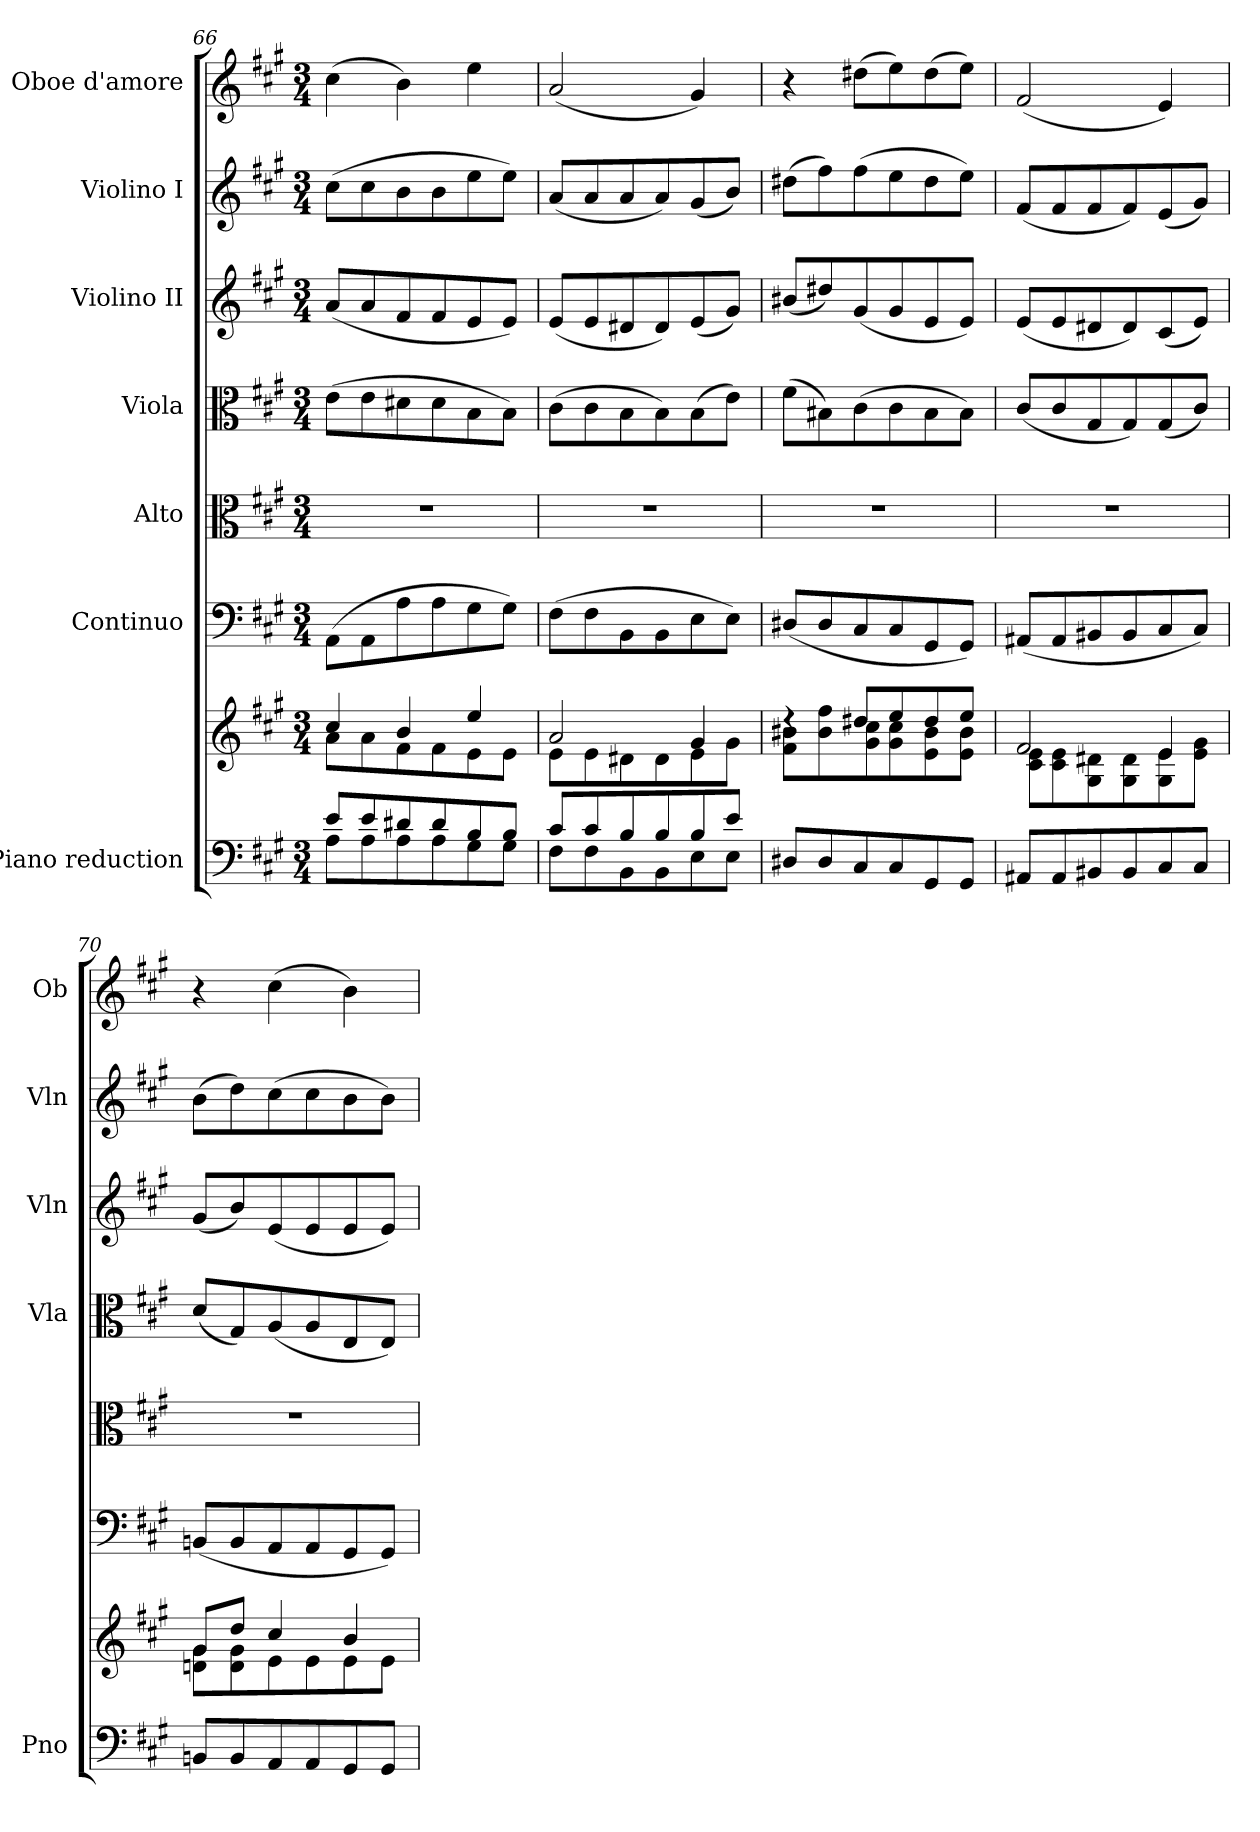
**kern	**kern	**kern	**kern	**kern	**kern	**kern	**kern
*part7	*part7	*part6	*part5	*part4	*part3	*part2	*part1
*staff8	*staff7	*staff6	*staff5	*staff4	*staff3	*staff2	*staff1
*I"Piano reduction	*	*I"Continuo	*I"Alto	*I"Viola	*I"Violino II	*I"Violino I	*I"Oboe d'amore
*I'Pno	*	*	*	*I'Vla	*I'Vln	*I'Vln	*I'Ob
*clefF4	*clefG2	*clefF4	*clefC3	*clefC3	*clefG2	*clefG2	*clefG2
*k[f#c#g#]	*k[f#c#g#]	*k[f#c#g#]	*k[f#c#g#]	*k[f#c#g#]	*k[f#c#g#]	*k[f#c#g#]	*k[f#c#g#]
*M3/4	*M3/4	*M3/4	*M3/4	*M3/4	*M3/4	*M3/4	*M3/4
=66	=66	=66	=66	=66	=66	=66	=66
*^	*^	*	*	*	*	*	*
8e/L	8A\L	4cc#/	8a\L	(>8AA\L	2.r	(>8e\L	(<8a/L	(>8cc#\L	(>4cc#\
8e/	8A\	.	8a\	8AA\	.	8e\	8a/	8cc#\	.
8d#X/	8A\	4b/	8f#\	8A\	.	8d#X\	8f#/	8b\	4b\)
8d#/	8A\	.	8f#\	8A\	.	8d#\	8f#/	8b\	.
8B/	8G#\	4ee/	8e\	8G#\	.	8B\	8e/	8ee\	4ee\
8B/J	8G#\J	.	8e\J	8G#\J)	.	8B\J)	8e/J)	8ee\J)	.
=67	=67	=67	=67	=67	=67	=67	=67	=67	=67
8c#/L	8F#\L	2a/	8e\L	(>8F#\L	2.r	(>8c#\L	(<8e/L	(<8a/L	(<2a/
8c#/	8F#\	.	8e\	8F#\	.	8c#\	8e/	8a/	.
8B/	8BB\	.	8d#X\	8BB\	.	8B\	8d#X/	8a/	.
8B/	8BB\	.	8d#\	8BB\	.	8B\)	8d#/)	8a/)	.
8B/	8E\	4g#/	8e\	8E\	.	(>8B\	(<8e/	(<8g#/	4g#/)
8e/J	8E\J	.	8g#\J	8E\J)	.	8e\J)	8g#/J)	8b/J)	.
*v	*v	*	*	*	*	*	*	*	*
=68	=68	=68	=68	=68	=68	=68	=68	=68
8D#X/L	4rdd	8f#\ 8b#X\L	(<8D#X/L	2.r	(>8f#\L	(<8b#X/L	(>8dd#X\L	4r
8D#/	.	8b#\ 8ff#\	8D#/	.	8B#X\)	8dd#X/)	8ff#\)	.
8C#/	8dd#X/L	8g#\ 8cc#\	8C#/	.	(>8c#\	(<8g#/	(>8ff#\	(>8dd#X\L
8C#/	8ee/	8g#\ 8cc#\	8C#/	.	8c#\	8g#/	8ee\	8ee\)
8GG#/	8dd#/	8e\ 8b#\	8GG#/	.	8B#\	8e/	8dd#\	(>8dd#\
8GG#/J	8ee/J	8e\ 8b#\J	8GG#/J)	.	8B#\J)	8e/J)	8ee\J)	8ee\J)
=69	=69	=69	=69	=69	=69	=69	=69	=69
8AA#X/L	2f#/	8c#\ 8e\L	(<8AA#X/L	2.r	(<8c#/L	(<8e/L	(<8f#/L	(<2f#/
8AA#/	.	8c#\ 8e\	8AA#/	.	8c#/	8e/	8f#/	.
8BB#X/	.	8G#\ 8d#X\	8BB#X/	.	8G#/	8d#X/	8f#/	.
8BB#/	.	8G#\ 8d#\	8BB#/	.	8G#/)	8d#/)	8f#/)	.
8C#/	4e/	8G#\ 8e\	8C#/	.	(<8G#/	(<8c#/	(<8e/	4e/)
8C#/J	.	8e\ 8g#\J	8C#/J)	.	8c#/J)	8e/J)	8g#/J)	.
!!LO:PB:g=z
=70	=70	=70	=70	=70	=70	=70	=70	=70
8BBn/L	8g#/L	8dn\ 8g#\L	(<8BBn/L	2.r	(<8d/L	(<8g#/L	(>8b\L	4r
8BB/	8dd/J	8d\ 8g#\	8BB/	.	8G#/)	8b/)	8dd\)	.
8AA/	4cc#/	8e\	8AA/	.	(<8A/	(<8e/	(>8cc#\	(>4cc#\
8AA/	.	8e\	8AA/	.	8A/	8e/	8cc#\	.
8GG#/	4b/	8e\	8GG#/	.	8E/	8e/	8b\	4b\)
8GG#/J	.	8e\J	8GG#/J)	.	8E/J)	8e/J)	8b\J)	.
*	*v	*v	*	*	*	*	*	*
=	=	=	=	=	=	=	=
*-	*-	*-	*-	*-	*-	*-	*-
